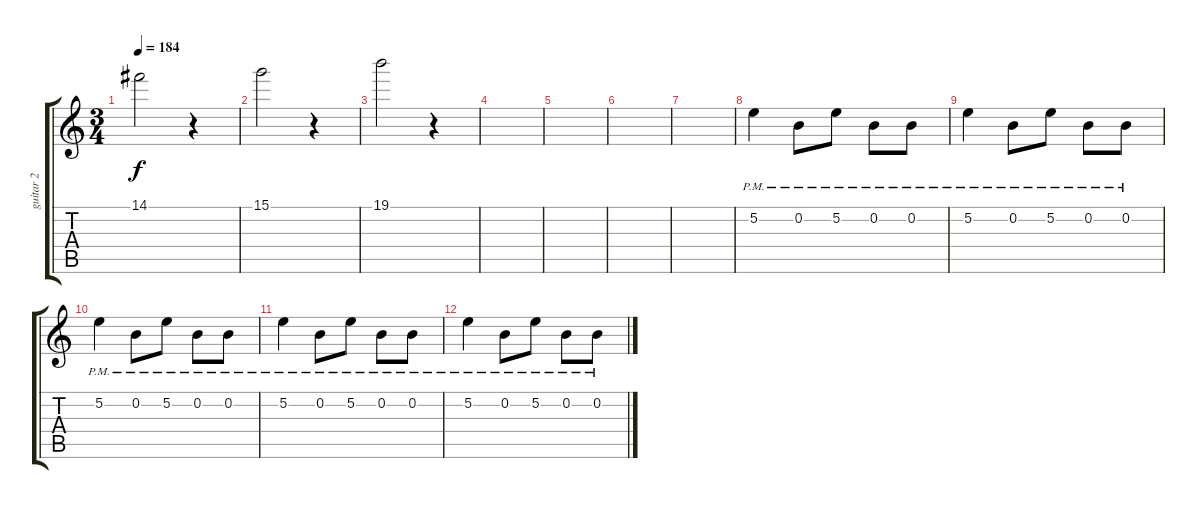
\track ("guitar 2" "guitar 2") {instrument overdrivenguitar}
\staff {score tabs}
\tuning (E4 B3 G3 D3 A2 E2) {hide}
\ts (3 4)
\tempo 184
\clef g2
\ks c
14.1.2{dy f} r.4 |
15.1.2 r.4 |
19.1.2 r.4 |
|
|
|
|
5.2{pm}.4 0.2{pm}.8 5.2{pm}.8 0.2{pm}.8 0.2{pm}.8 |
5.2{pm}.4 0.2{pm}.8 5.2{pm}.8 0.2{pm}.8 0.2{pm}.8 |
5.2{pm}.4{volume 0} 0.2{pm}.8 5.2{pm}.8 0.2{pm}.8 0.2{pm}.8 |
5.2{pm}.4 0.2{pm}.8 5.2{pm}.8 0.2{pm}.8 0.2{pm}.8 |
5.2{pm}.4 0.2{pm}.8 5.2{pm}.8 0.2{pm}.8 0.2{pm}.8
